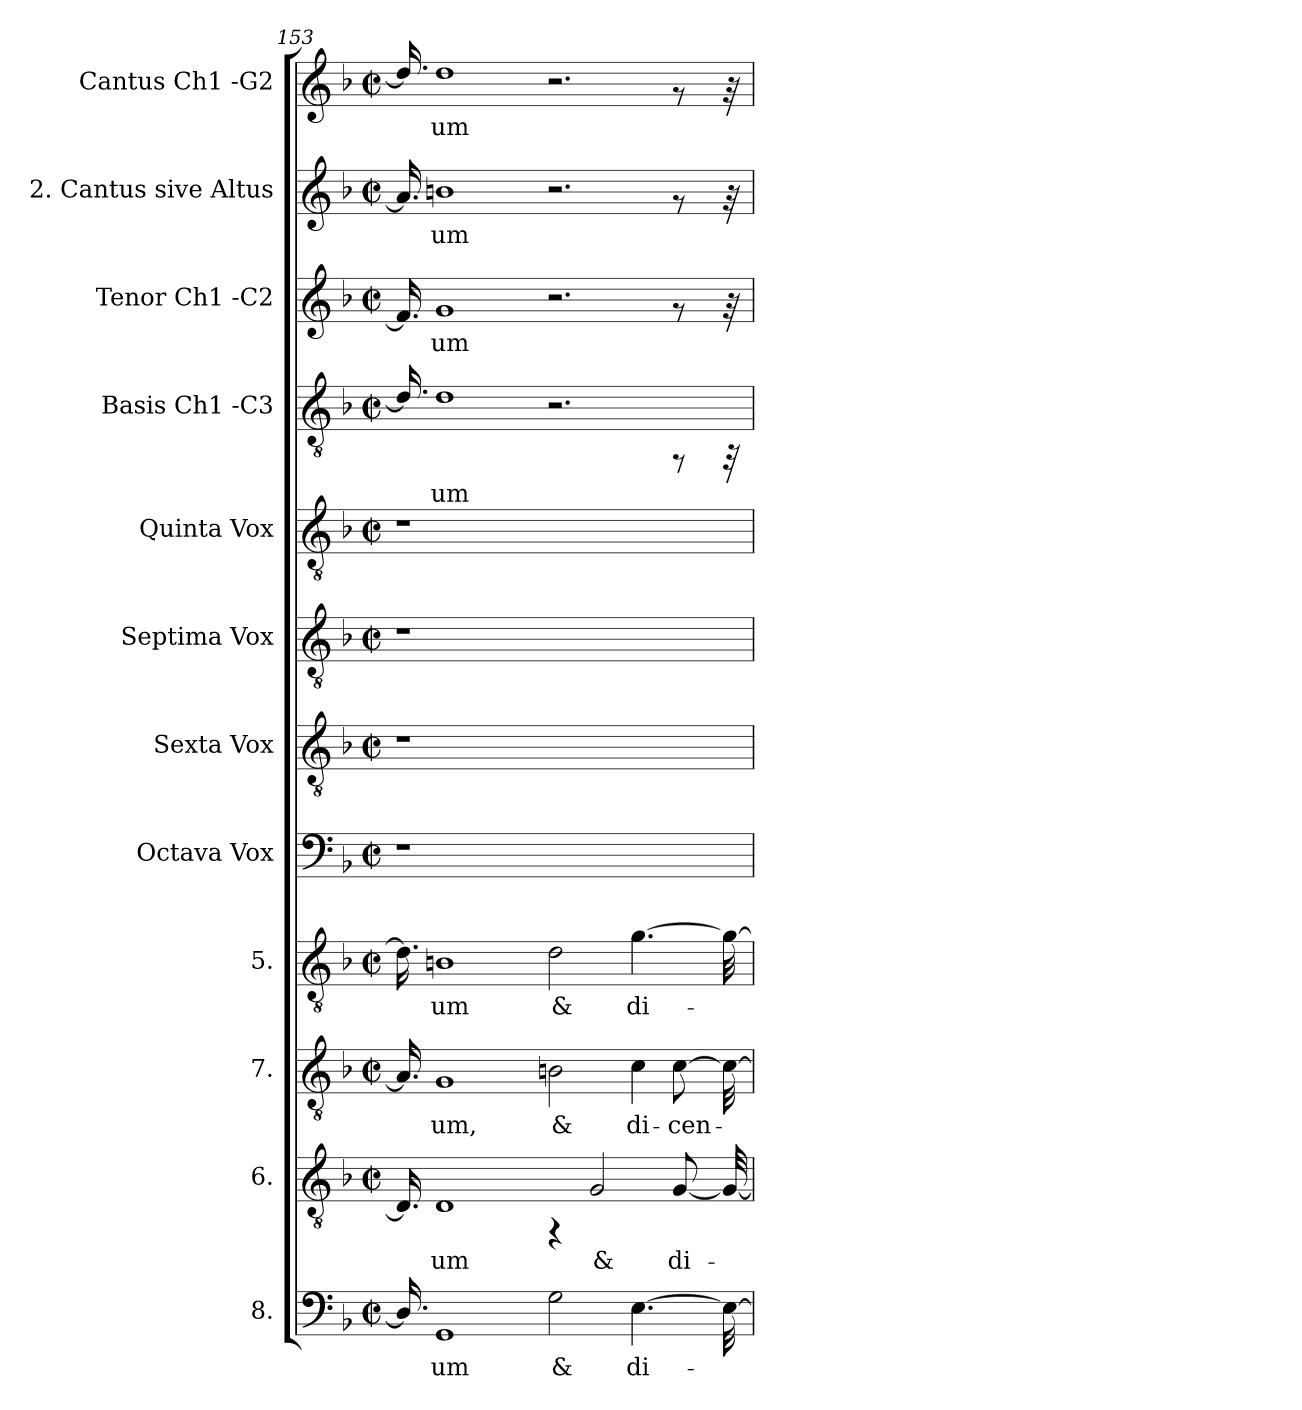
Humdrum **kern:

**kern	**text	**kern	**text	**kern	**text	**kern	**text	**kern	**kern	**kern	**kern	**kern	**text	**kern	**text	**kern	**text	**kern	**text
*part12	*part12	*part11	*part11	*part10	*part10	*part9	*part9	*part8	*part7	*part6	*part5	*part4	*part4	*part3	*part3	*part2	*part2	*part1	*part1
*staff12	*staff12	*staff11	*staff11	*staff10	*staff10	*staff9	*staff9	*staff8	*staff7	*staff6	*staff5	*staff4	*staff4	*staff3	*staff3	*staff2	*staff2	*staff1	*staff1
*I"8.	*	*I"6.	*	*I"7.	*	*I"5.	*	*I"Octava  Vox	*I"Sexta  Vox	*I"Septima  Vox	*I"Quinta  Vox	*I"Basis  Ch1 -C3	*	*I"Tenor  Ch1 -C2	*	*I"2. Cantus sive  Altus	*	*I"Cantus  Ch1 -G2	*
*	*	*	*	*	*	*	*	*	*	*	*	*I'B	*	*I'T	*	*I'A	*	*I'C	*
*clefF4	*	*clefGv2	*	*clefGv2	*	*clefGv2	*	*clefF4	*clefGv2	*clefGv2	*clefGv2	*clefGv2	*	*clefG2	*	*clefG2	*	*clefG2	*
*k[b-]	*	*k[b-]	*	*k[b-]	*	*k[b-]	*	*k[b-]	*k[b-]	*k[b-]	*k[b-]	*k[b-]	*	*k[b-]	*	*k[b-]	*	*k[b-]	*
*F:	*	*F:	*	*F:	*	*F:	*	*F:	*F:	*F:	*F:	*F:	*	*F:	*	*F:	*	*F:	*
*M2/2	*	*M2/2	*	*M2/2	*	*M2/2	*	*M2/2	*M2/2	*M2/2	*M2/2	*M2/2	*	*M2/2	*	*M2/2	*	*M2/2	*
*met(c|)	*	*met(c|)	*	*met(c|)	*	*met(c|)	*	*met(c|)	*met(c|)	*met(c|)	*met(c|)	*met(c|)	*	*met(c|)	*	*met(c|)	*	*met(c|)	*
=153	=153	=153	=153	=153	=153	=153	=153	=153	=153	=153	=153	=153	=153	=153	=153	=153	=153	=153	=153
16.D/]	.	16.D/]	.	16.A/]	.	16.d\]	.	1r	1r	1r	1r	16.d/]	.	16.f#/]	.	16.a/]	.	16.dd/]	.
!	!LO:LY:b:cj	!	!LO:LY:b:cj	!	!LO:LY:b:cj	!	!LO:LY:b:cj	!	!	!	!	!	!LO:LY:b:cj	!	!LO:LY:b:cj	!	!LO:LY:b:cj	!	!LO:LY:b:cj
1GG	-um	1D	-um	1G	-um,	1Bn	-um	.	.	.	.	1d	-um	1g	-um	1bn	-um	1dd	-um
.	.	.	.	.	.	.	.	1ryy	1ryy	1ryy	1ryy	.	.	.	.	.	.	.	.
!	!LO:LY:b:cj	!	!	!	!LO:LY:b:cj	!	!LO:LY:b:cj	!	!	!	!	!	!	!	!	!	!	!	!
2G\	&	4rFF	.	2Bn\	&	2d\	&	.	.	.	.	2.r	.	2.r	.	2.r	.	2.r	.
!	!	!	!LO:LY:b:cj	!	!	!	!	!	!	!	!	!	!	!	!	!	!	!	!
.	.	2G/	&	.	.	.	.	.	.	.	.	.	.	.	.	.	.	.	.
!	!LO:LY:b:cj	!	!	!	!LO:LY:b:cj	!	!LO:LY:b:cj	!	!	!	!	!	!	!	!	!	!	!	!
[>4.E\	di-	.	.	4c\	di-	[>4.g\	di-	.	.	.	.	.	.	.	.	.	.	.	.
!	!	!	!LO:LY:b:cj	!	!LO:LY:b:cj	!	!	!	!	!	!	!	!	!	!	!	!	!	!
.	.	[<8G/	di-	[>8c\	-cen-	.	.	.	.	.	.	8rFF	.	8rf	.	8rf	.	8rf	.
32E\_>	.	32G/_<	.	32c\_>	.	32g\_>	.	.	.	.	.	32rFF	.	32rf	.	32rf	.	32rf	.
=	=	=	=	=	=	=	=	=	=	=	=	=	=	=	=	=	=	=	=
*-	*-	*-	*-	*-	*-	*-	*-	*-	*-	*-	*-	*-	*-	*-	*-	*-	*-	*-	*-
